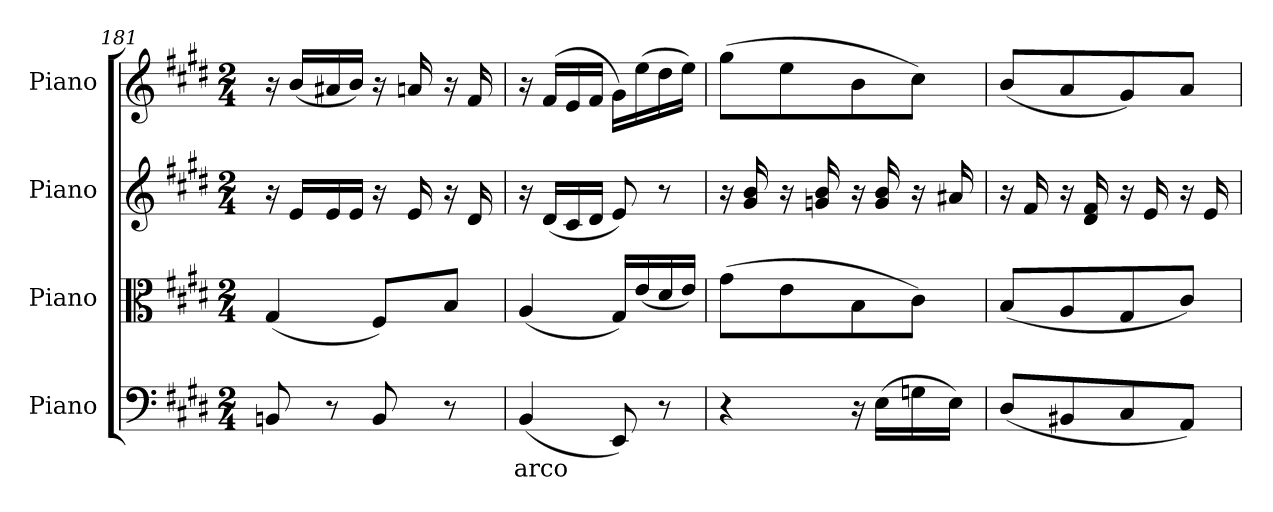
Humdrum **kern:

**kern	**text	**kern	**kern	**kern
*part4	*part4	*part3	*part2	*part1
*staff4	*staff4	*staff3	*staff2	*staff1
*I"Piano	*	*I"Piano	*I"Piano	*I"Piano
*I'Pno	*	*I'Pno	*I'Pno	*I'Pno
*clefF4	*	*clefC3	*clefG2	*clefG2
*k[f#c#g#d#]	*	*k[f#c#g#d#]	*k[f#c#g#d#]	*k[f#c#g#d#]
*M2/4	*	*M2/4	*M2/4	*M2/4
=181	=181	=181	=181	=181
8BBn/	.	(4G#/	16r	16r
.	.	.	16e/LL	(16b/LL
8r	.	.	16e/	16a#X/
.	.	.	16e/JJ	16b/JJ)
8BB/	.	8F#/L)	16r	16r
.	.	.	16e/	16an/
8r	.	8B/J	16r	16r
.	.	.	16d#/	16f#/
=182	=182	=182	=182	=182
!	!LO:LY:b	!	!	!
(4BB/	arco	(4A/	16r	16r
.	.	.	(16d#/LL	(16f#/LL
.	.	.	16c#/	16e/
.	.	.	16d#/JJ	16f#/JJ
8EE/)	.	16G#/LL)	8e/)	16g#\LL)
.	.	(16e/	.	(16ee\
8r	.	16d#/	8r	16dd#\
.	.	16e/JJ)	.	16ee\JJ)
=183	=183	=183	=183	=183
4r	.	(8g#\L	16r	(8gg#\L
.	.	.	16g#/ 16b/	.
.	.	8e\	16r	8ee\
.	.	.	16gn/ 16b/	.
16r	.	8B\	16r	8b\
(16E\LL	.	.	16g/ 16b/	.
16Gn\	.	8c#\J)	16r	8cc#\J)
16E\JJ)	.	.	16a#X/	.
=184	=184	=184	=184	=184
(8D#/L	.	(8B/L	16r	(8b/L
.	.	.	16f#/	.
8BB#X/	.	8A/	16r	8a/
.	.	.	16d#/ 16f#/	.
8C#/	.	8G#/	16r	8g#/)
.	.	.	16e/	.
8AA/J)	.	8c#/J)	16r	8a/J
.	.	.	16e/	.
=	=	=	=	=
*-	*-	*-	*-	*-
